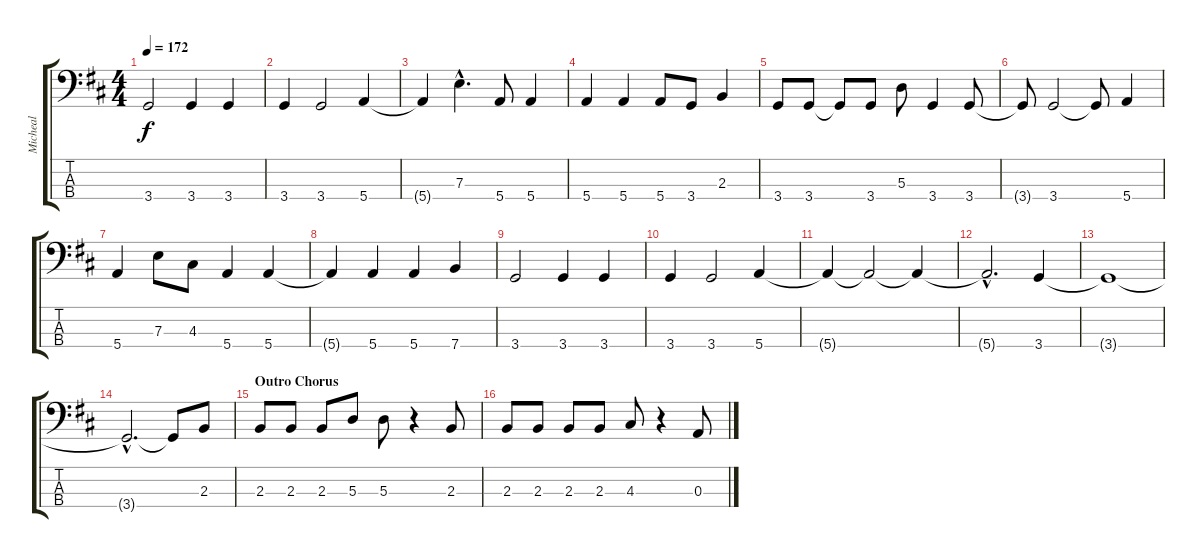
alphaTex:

\track ("Micheal" "Micheal") {instrument electricbassfinger}
\staff {score tabs}
\tuning (G2 D2 A1 E1) {hide}
\ts (4 4)
\tempo 172
\clef f4
\ks d
3.4.2{dy f} 3.4.4 3.4.4 |
3.4.4 3.4.2 5.4.4 |
5.4{t}.4 7.3{hac}.4{d} 5.4.8 5.4.4 |
5.4.4 5.4.4 5.4.8 3.4.8 2.3.4 |
3.4.8 3.4.8 3.4{t}.8 3.4.8 5.3.8 3.4.4 3.4.8 |
3.4{t}.8 3.4.2 3.4{t}.8 5.4.4 |
5.4.4 7.3.8 4.3.8 5.4.4 5.4.4 |
5.4{t}.4 5.4.4 5.4.4 7.4.4 |
3.4.2 3.4.4 3.4.4 |
3.4.4 3.4.2 5.4.4 |
5.4{t}.4 5.4{t}.2 5.4{t}.4 |
5.4{hac t}.2{d} 3.4.4 |
3.4{t}.1 |
3.4{hac t}.2{d} 3.4{t}.8 2.3.8 |
\section ("" "Outro Chorus")
2.3.8 2.3.8 2.3.8 5.3.8 5.3.8 r.4 2.3.8 |
2.3.8 2.3.8 2.3.8 2.3.8 4.3.8 r.4 0.3.8
